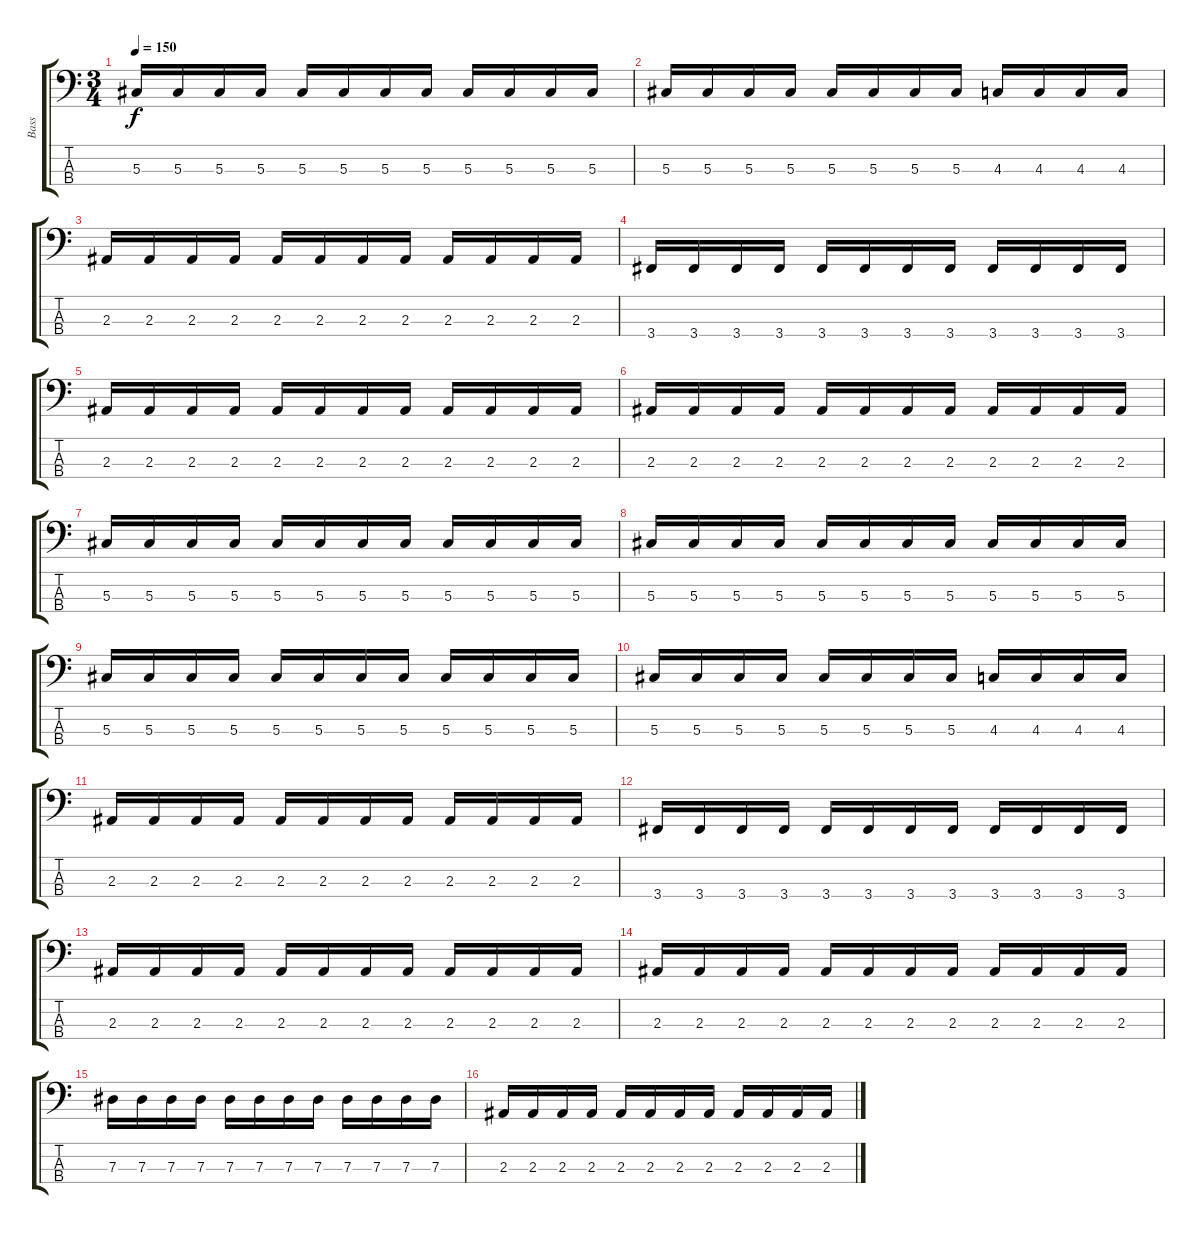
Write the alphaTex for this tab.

\track ("Bass" "Bass") {instrument electricbassfinger}
\staff {score tabs}
\tuning (Gb2 Db2 Ab1 Eb1) {hide}
\ts (3 4)
\tempo 150
\clef f4
\ks c
5.3.16{dy f} 5.3.16 5.3.16 5.3.16 5.3.16 5.3.16 5.3.16 5.3.16 5.3.16 5.3.16 5.3.16 5.3.16 |
5.3.16 5.3.16 5.3.16 5.3.16 5.3.16 5.3.16 5.3.16 5.3.16 4.3.16 4.3.16 4.3.16 4.3.16 |
2.3.16 2.3.16 2.3.16 2.3.16 2.3.16 2.3.16 2.3.16 2.3.16 2.3.16 2.3.16 2.3.16 2.3.16 |
3.4.16 3.4.16 3.4.16 3.4.16 3.4.16 3.4.16 3.4.16 3.4.16 3.4.16 3.4.16 3.4.16 3.4.16 |
2.3.16 2.3.16 2.3.16 2.3.16 2.3.16 2.3.16 2.3.16 2.3.16 2.3.16 2.3.16 2.3.16 2.3.16 |
2.3.16 2.3.16 2.3.16 2.3.16 2.3.16 2.3.16 2.3.16 2.3.16 2.3.16 2.3.16 2.3.16 2.3.16 |
5.3.16 5.3.16 5.3.16 5.3.16 5.3.16 5.3.16 5.3.16 5.3.16 5.3.16 5.3.16 5.3.16 5.3.16 |
5.3.16 5.3.16 5.3.16 5.3.16 5.3.16 5.3.16 5.3.16 5.3.16 5.3.16 5.3.16 5.3.16 5.3.16 |
5.3.16 5.3.16 5.3.16 5.3.16 5.3.16 5.3.16 5.3.16 5.3.16 5.3.16 5.3.16 5.3.16 5.3.16 |
5.3.16 5.3.16 5.3.16 5.3.16 5.3.16 5.3.16 5.3.16 5.3.16 4.3.16 4.3.16 4.3.16 4.3.16 |
2.3.16 2.3.16 2.3.16 2.3.16 2.3.16 2.3.16 2.3.16 2.3.16 2.3.16 2.3.16 2.3.16 2.3.16 |
3.4.16 3.4.16 3.4.16 3.4.16 3.4.16 3.4.16 3.4.16 3.4.16 3.4.16 3.4.16 3.4.16 3.4.16 |
2.3.16 2.3.16 2.3.16 2.3.16 2.3.16 2.3.16 2.3.16 2.3.16 2.3.16 2.3.16 2.3.16 2.3.16 |
2.3.16 2.3.16 2.3.16 2.3.16 2.3.16 2.3.16 2.3.16 2.3.16 2.3.16 2.3.16 2.3.16 2.3.16 |
7.3.16 7.3.16 7.3.16 7.3.16 7.3.16 7.3.16 7.3.16 7.3.16 7.3.16 7.3.16 7.3.16 7.3.16 |
2.3.16 2.3.16 2.3.16 2.3.16 2.3.16 2.3.16 2.3.16 2.3.16 2.3.16 2.3.16 2.3.16 2.3.16
